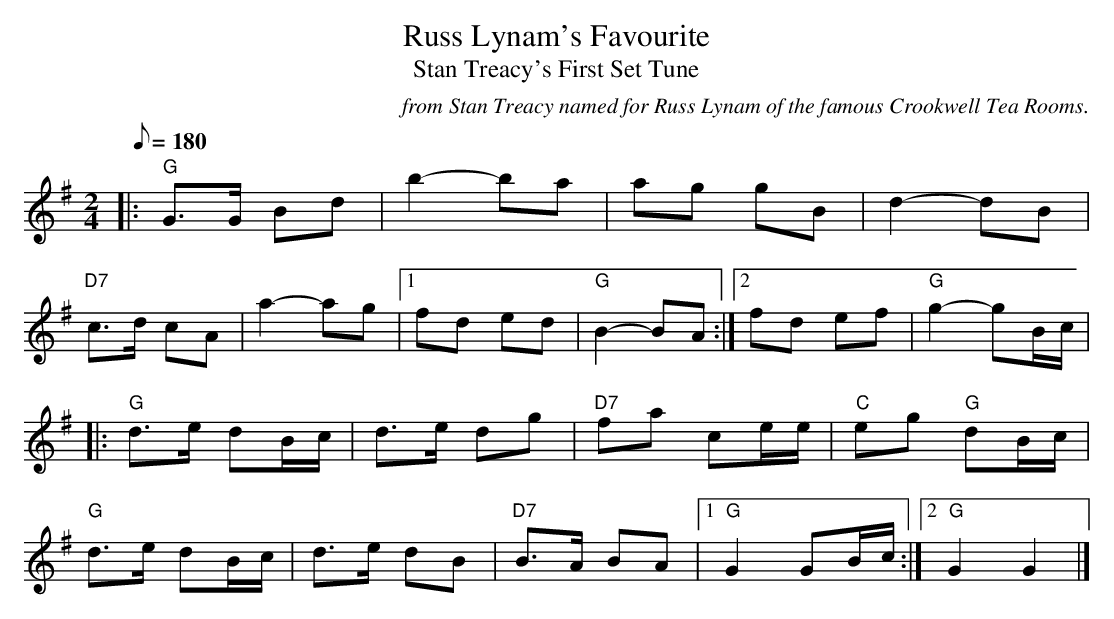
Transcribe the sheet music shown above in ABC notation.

X:1
T:Russ Lynam's Favourite
T:Stan Treacy's First Set Tune
M:2/4
L:1/8
C:from Stan Treacy named for Russ Lynam of the famous Crookwell Tea Rooms.
Q:180
K:G
|:"G"G>G Bd |b2-ba|ag gB |d2-dB|
"D7"c>d cA |a2-ag|1fd ed |"G"B2-BA:|2fd ef |"G"g2-gB/c/|
|:"G"d>e dB/c/|d>e dg|"D7"fa ce/e/|"C"eg "G"dB/c/|
"G"d>e dB/c/ |d>e dB|"D7"B>A BA |1"G"G2 GB/c/:|2"G"G2 G2|]
